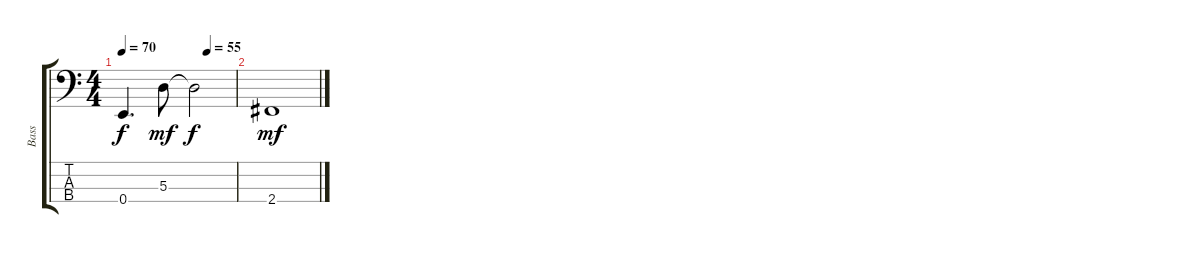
\track ("Bass" "Bass") {instrument electricbassfinger}
\staff {score tabs}
\tuning (G2 D2 A1 E1) {hide}
\ts (4 4)
\tempo 70
\tempo (55 0.75)
\clef f4
\ks c
0.4.4{d dy f} 5.3.8{dy mf} 5.3{t}.2{dy f} |
2.4.1{dy mf}
